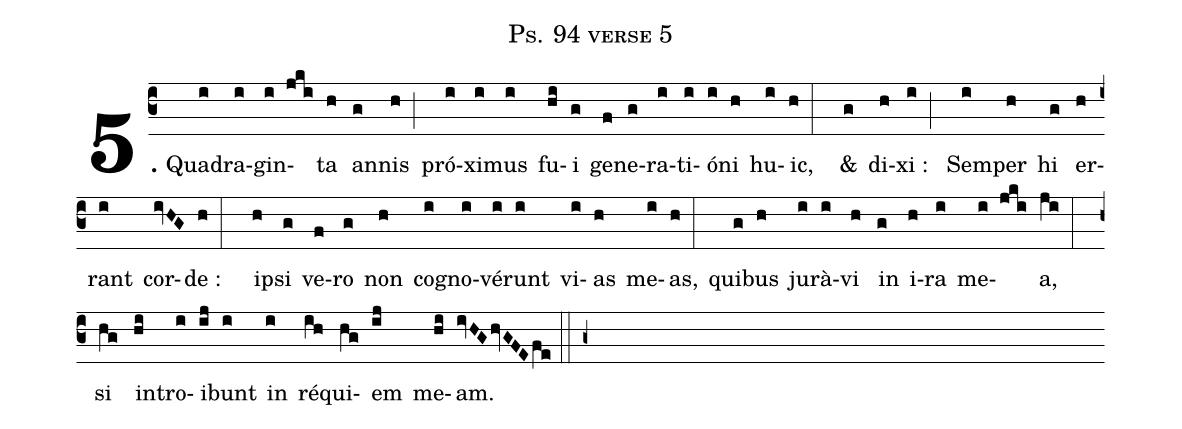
name: Ps. 94 verse 5;
annotation:ㅤ;
%%
(c3) <b>5.</b> Qua(i)dra(i)gin(i jki)ta(h) an(g)nis(h;) pró(i)xi(i)mus(i) fu(hi)i(g) ge(f)ne(g)ra(i)ti(i)ó(i)ni(h) hu(i)ic,(h:) &(g) di(h)xi :(i;) Sem(i)per(h) hi(g) er(h)rant(i) cor(ivHG)de :(h:) ip(h)si(g) ve(f)ro(g) non(h) cog(i)no(i)vé(i)runt(i) vi(i)as(h) me(i)as,(h:) qui(g)bus(h) ju(i)rà(i)vi(h) in(g) i(h)ra(i) me(i jki)a,(ji:) si(hg) in(hi)tro(i)i(ij)bunt(i) in(i) ré(ih)qui(hg)em(ij) me(hi)am.(ivHGhvGFEfe::z0)
